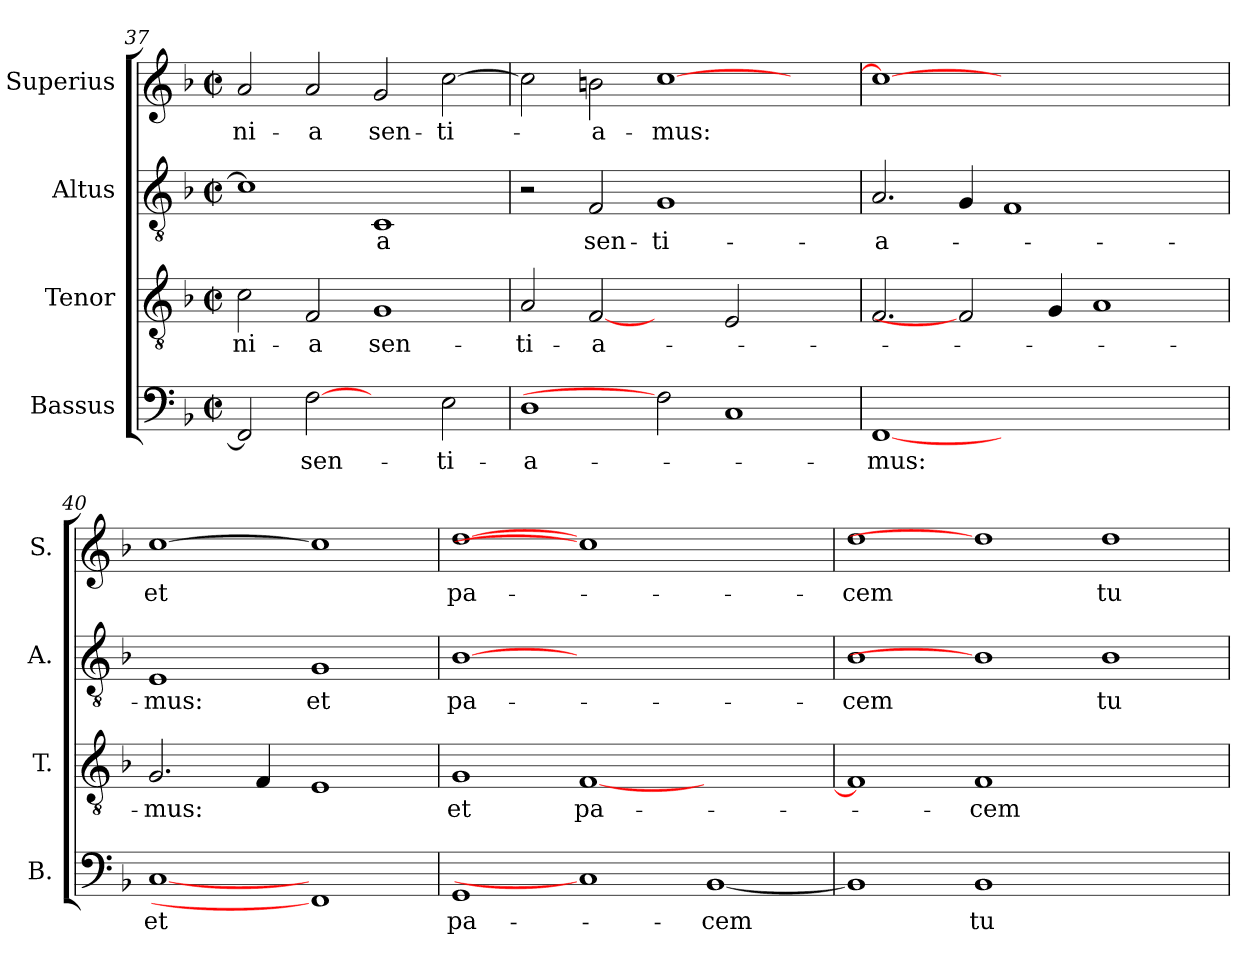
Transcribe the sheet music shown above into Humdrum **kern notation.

**kern	**text	**kern	**text	**kern	**text	**kern	**text
*part4	*part4	*part3	*part3	*part2	*part2	*part1	*part1
*staff4	*staff4	*staff3	*staff3	*staff2	*staff2	*staff1	*staff1
*I"Bassus	*	*I"Tenor	*	*I"Altus	*	*I"Superius	*
*I'B.	*	*I'T.	*	*I'A.	*	*I'S.	*
*clefF4	*	*clefGv2	*	*clefGv2	*	*clefG2	*
*	*	*ITrd7c12	*	*ITrd7c12	*	*	*
*k[b-]	*	*k[b-]	*	*k[b-]	*	*k[b-]	*
*F:	*	*F:	*	*F:	*	*F:	*
*M2/2	*	*M2/2	*	*M2/2	*	*M2/2	*
*met(c|)	*	*met(c|)	*	*met(c|)	*	*met(c|)	*
=37	=37	=37	=37	=37	=37	=37	=37
!	!	!	!LO:LY:b:color=#000000	!	!	!	!
!	!	!	!	!	!	!	!LO:LY:b:color=#000000
2FFi/]	.	2Ci\	-ni-	1Ci]	.	2ai/	-ni-
!	!LO:LY:b:color=#000000	!	!	!	!	!	!
!	!	!	!LO:LY:b:color=#000000	!	!	!	!
!	!	!	!	!	!	!	!LO:LY:b:color=#000000
[2Fi	sen-	2FFi/	-a	.	.	2ai/	-a
!	!	!	!LO:LY:b:color=#000000	!	!	!	!
!	!	!	!	!	!LO:LY:b:color=#000000	!	!
!	!	!	!	!	!	!	!LO:LY:b:color=#000000
2ryy	.	1GGi	sen-	1CCi	-a	2gi/	sen-
!	!LO:LY:b:color=#000000	!	!	!	!	!	!
!	!	!	!	!	!	!	!LO:LY:b:color=#000000
2Ei\	-ti-	.	.	.	.	[>2cci\	-ti-
=38	=38	=38	=38	=38	=38	=38	=38
!	!LO:LY:b:color=#000000	!	!	!	!	!	!
!	!	!	!LO:LY:b:color=#000000	!	!	!	!
1Di	-a-	2AAi/	-ti-	2r	.	2cci\]	.
!	!	!	!LO:LY:b:color=#000000	!	!	!	!
!	!	!	!	!	!LO:LY:b:color=#000000	!	!
!	!	!	!	!	!	!	!LO:LY:b:color=#000000
.	.	[2FFi	-a-	2FFi/	sen-	2bni\	-a-
!	!	!	!	!	!LO:LY:b:color=#000000	!	!
!	!	!	!	!	!	!	!LO:LY:b:color=#000000
2Fi]	.	2ryy	.	1GGi	-ti-	[>1cci	-mus:
1Ci	.	2EEi/	.	.	.	.	.
.	.	2ryy	.	2ryy	.	2ryy	.
=39	=39	=39	=39	=39	=39	=39	=39
!	!LO:LY:b:color=#000000	!	!	!	!	!	!
!	!	!	!	!	!LO:LY:b:color=#000000	!	!
[1FFi	-mus:	2.FFi/	.	2.AAi/	-a-	1cci_>	.
.	.	2FFi]	.	4GGi/	.	.	.
1.ryy	.	.	.	1FFi	.	1.ryy	.
.	.	4GGi/	.	.	.	.	.
.	.	1AAi	.	.	.	.	.
.	.	.	.	2ryy	.	.	.
!!LO:LB:g=z
=40	=40	=40	=40	=40	=40	=40	=40
!	!LO:LY:b:color=#000000	!	!	!	!	!	!
!	!	!	!LO:LY:b:color=#000000	!	!	!	!
!	!	!	!	!	!LO:LY:b:color=#000000	!	!
!	!	!	!	!	!	!	!LO:LY:b:color=#000000
[1Ci	et	2.GGi/	-mus:	1EEi	-mus:	[1cci	et
.	.	4FFi/	.	.	.	.	.
!	!	!	!	!	!LO:LY:b:color=#000000	!	!
1FFi]	.	1EEi	.	1GGi	et	1cci]	.
=41	=41	=41	=41	=41	=41	=41	=41
!	!LO:LY:b:color=#000000	!	!	!	!	!	!
!	!	!	!LO:LY:b:color=#000000	!	!	!	!
!	!	!	!	!	!LO:LY:b:color=#000000	!	!
!	!	!	!	!	!	!	!LO:LY:b:color=#000000
1GGi	pa-	1GGi	et	[1BB-i	pa-	[1ddi	pa-
!	!	!	!LO:LY:b:color=#000000	!	!	!	!
1Ci]	.	[<1FFi	pa-	0ryy	.	1cci]	.
!	!LO:LY:b:color=#000000	!	!	!	!	!	!
[<1BB-i	-cem	1ryy	.	.	.	1ryy	.
=42	=42	=42	=42	=42	=42	=42	=42
!	!	!	!	!	!LO:LY:b:color=#000000	!	!
!	!	!	!	!	!	!	!LO:LY:b:color=#000000
1BB-i]	.	1FFi]	.	1BB-i	-cem	1ddi	-cem
!	!LO:LY:b:color=#000000	!	!	!	!	!	!
!	!	!	!LO:LY:b:color=#000000	!	!	!	!
1BB-i	tu-	1FFi	-cem	1BB-i]	.	1ddi]	.
!	!	!	!	!	!LO:LY:b:color=#000000	!	!
!	!	!	!	!	!	!	!LO:LY:b:color=#000000
1ryy	.	1ryy	.	1BB-i	tu-	1ddi	tu-
=	=	=	=	=	=	=	=
*-	*-	*-	*-	*-	*-	*-	*-
